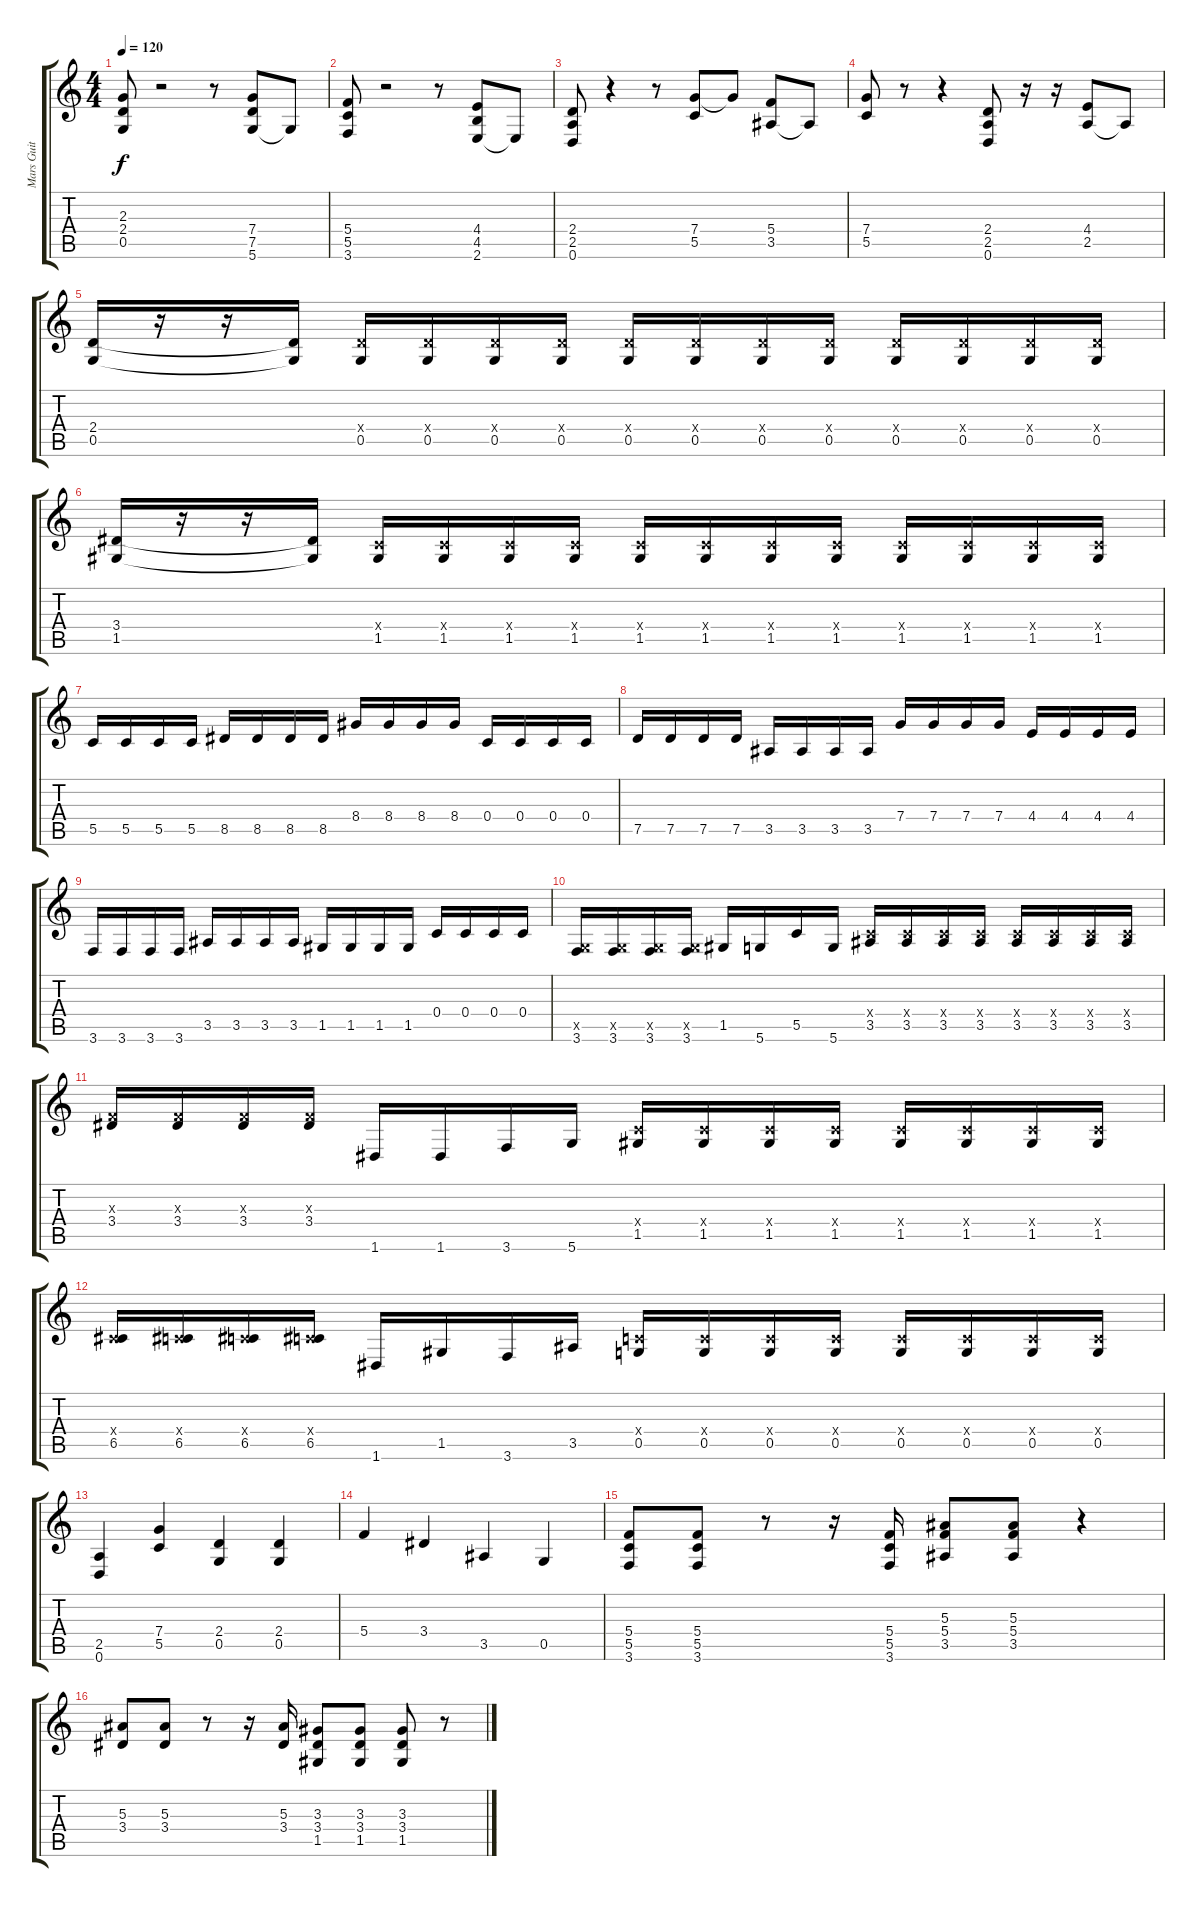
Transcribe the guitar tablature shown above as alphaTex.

\track ("Mars Guit" "Mars Guit") {instrument overdrivenguitar}
\staff {score tabs}
\tuning (D4 A3 F3 C3 G2 D2) {hide}
\ts (4 4)
\tempo 120
\clef g2
\ks c
(2.3 2.4 0.5).8{dy f instrument overdrivenguitar} r.2 r.8 (7.4 7.5 5.6).8 5.6{t}.8 |
(5.4 5.5 3.6).8 r.2 r.8 (4.4 4.5 2.6).8 2.6{t}.8 |
(2.4 2.5 0.6).8 r.4 r.8 (7.4 5.5).8 7.4{t}.8 (5.4 3.5).8 3.5{t}.8 |
(7.4 5.5).8 r.8 r.4 (2.4 2.5 0.6).8 r.16 r.16 (4.4 2.5).8 2.5{t}.8 |
(2.4 0.5).16 r.16 r.16 (2.4{t} 0.5{t}).16 (2.4{x} 0.5).16 (2.4{x} 0.5).16 (2.4{x} 0.5).16 (2.4{x} 0.5).16 (2.4{x} 0.5).16 (2.4{x} 0.5).16 (2.4{x} 0.5).16 (2.4{x} 0.5).16 (2.4{x} 0.5).16 (2.4{x} 0.5).16 (2.4{x} 0.5).16 (2.4{x} 0.5).16 |
(3.4 1.5).16 r.16 r.16 (3.4{t} 1.5{t}).16 (0.4{x} 1.5).16 (0.4{x} 1.5).16 (0.4{x} 1.5).16 (0.4{x} 1.5).16 (0.4{x} 1.5).16 (0.4{x} 1.5).16 (0.4{x} 1.5).16 (0.4{x} 1.5).16 (0.4{x} 1.5).16 (0.4{x} 1.5).16 (0.4{x} 1.5).16 (0.4{x} 1.5).16 |
5.5.16 5.5.16 5.5.16 5.5.16 8.5.16 8.5.16 8.5.16 8.5.16 8.4.16 8.4.16 8.4.16 8.4.16 0.4.16 0.4.16 0.4.16 0.4.16 |
7.5.16 7.5.16 7.5.16 7.5.16 3.5.16 3.5.16 3.5.16 3.5.16 7.4.16 7.4.16 7.4.16 7.4.16 4.4.16 4.4.16 4.4.16 4.4.16 |
3.6.16 3.6.16 3.6.16 3.6.16 3.5.16 3.5.16 3.5.16 3.5.16 1.5.16 1.5.16 1.5.16 1.5.16 0.4.16 0.4.16 0.4.16 0.4.16 |
(0.5{x} 3.6).16 (0.5{x} 3.6).16 (0.5{x} 3.6).16 (0.5{x} 3.6).16 1.5.16 5.6.16 5.5.16 5.6.16 (0.4{x} 3.5).16 (0.4{x} 3.5).16 (0.4{x} 3.5).16 (0.4{x} 3.5).16 (0.4{x} 3.5).16 (0.4{x} 3.5).16 (0.4{x} 3.5).16 (0.4{x} 3.5).16 |
(0.3{x} 3.4).16 (0.3{x} 3.4).16 (0.3{x} 3.4).16 (0.3{x} 3.4).16 1.6.16 1.6.16 3.6.16 5.6.16 (0.4{x} 1.5).16 (0.4{x} 1.5).16 (0.4{x} 1.5).16 (0.4{x} 1.5).16 (0.4{x} 1.5).16 (0.4{x} 1.5).16 (0.4{x} 1.5).16 (0.4{x} 1.5).16 |
(0.4{x} 6.5).16 (0.4{x} 6.5).16 (0.4{x} 6.5).16 (0.4{x} 6.5).16 1.6.16 1.5.16 3.6.16 3.5.16 (0.4{x} 0.5).16 (0.4{x} 0.5).16 (0.4{x} 0.5).16 (0.4{x} 0.5).16 (0.4{x} 0.5).16 (0.4{x} 0.5).16 (0.4{x} 0.5).16 (0.4{x} 0.5).16 |
(2.5 0.6).4 (7.4 5.5).4 (2.4 0.5).4 (2.4 0.5).4 |
5.4.4 3.4.4 3.5.4 0.5.4 |
(5.4 5.5 3.6).8{instrument overdrivenguitar} (5.4 5.5 3.6).8 r.8 r.16 (5.4 5.5 3.6).16 (5.3 5.4 3.5).8 (5.3 5.4 3.5).8 r.4 |
(5.3 3.4).8 (5.3 3.4).8 r.8 r.16 (5.3 3.4).16 (3.3 3.4 1.5).8 (3.3 3.4 1.5).8 (3.3 3.4 1.5).8 r.8
